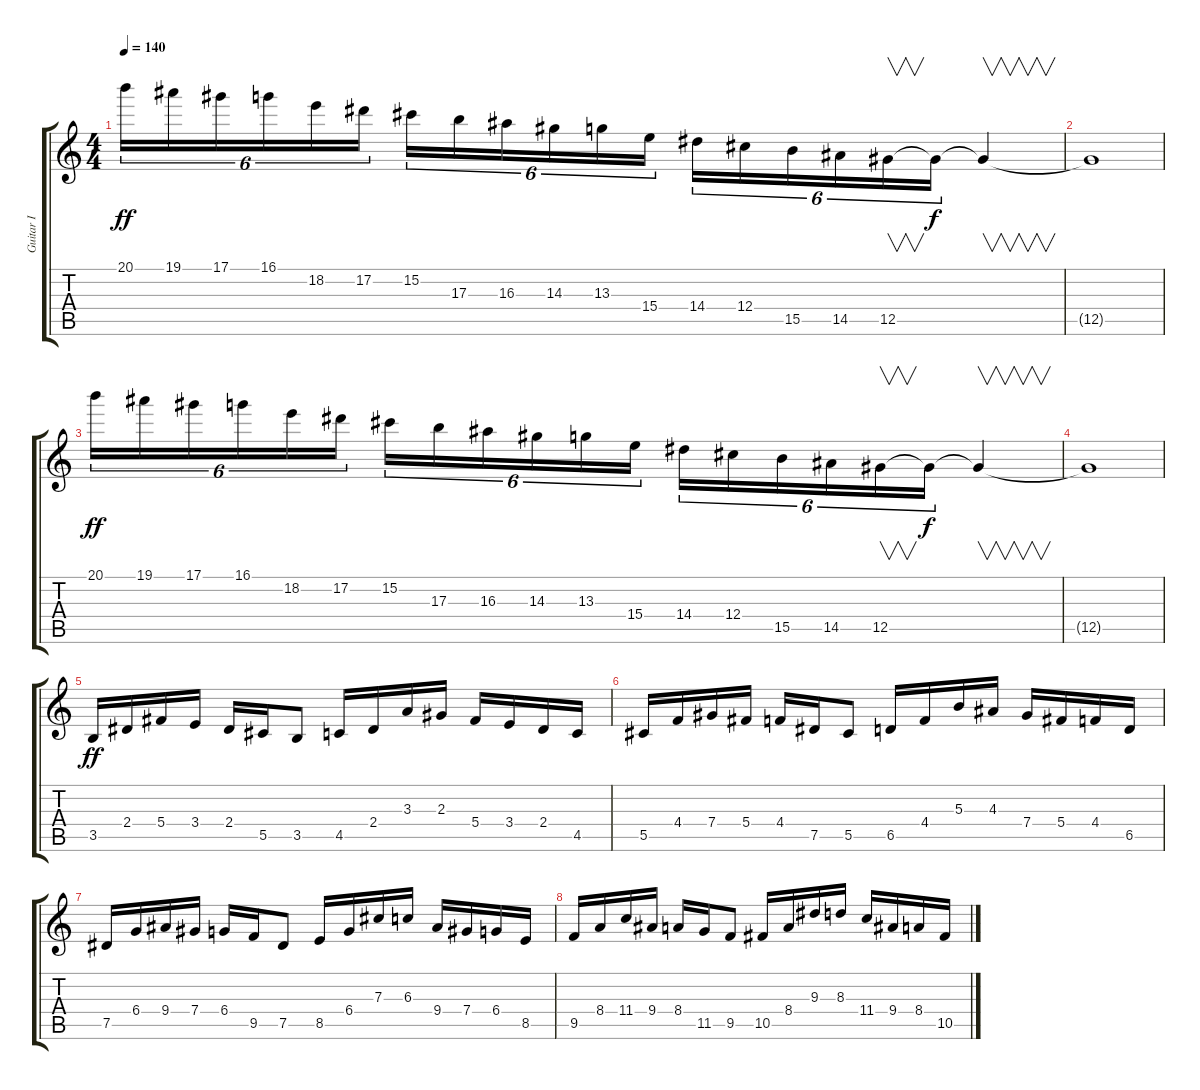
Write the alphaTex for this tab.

\track ("Guitar I" "Guitar I") {instrument distortionguitar}
\staff {score tabs}
\tuning (Eb4 Bb3 Gb3 Db3 Ab2 Eb2) {hide}
\ts (4 4)
\tempo 140
\clef g2
\ks c
20.1.16{tu (6 4) dy ff} 19.1.16{tu (6 4)} 17.1.16{tu (6 4)} 16.1.16{tu (6 4)} 18.2.16{tu (6 4)} 17.2.16{tu (6 4)} 15.2.16{tu (6 4)} 17.3.16{tu (6 4)} 16.3.16{tu (6 4)} 14.3.16{tu (6 4)} 13.3.16{tu (6 4)} 15.4.16{tu (6 4)} 14.4.16{tu (6 4)} 12.4.16{tu (6 4)} 15.5.16{tu (6 4)} 14.5.16{tu (6 4)} 12.5.16{v tu (6 4)} 12.5{t}.16{tu (6 4) dy f} 12.5{t}.4{v} |
12.5{t}.1 |
20.1.16{tu (6 4) dy ff} 19.1.16{tu (6 4)} 17.1.16{tu (6 4)} 16.1.16{tu (6 4)} 18.2.16{tu (6 4)} 17.2.16{tu (6 4)} 15.2.16{tu (6 4)} 17.3.16{tu (6 4)} 16.3.16{tu (6 4)} 14.3.16{tu (6 4)} 13.3.16{tu (6 4)} 15.4.16{tu (6 4)} 14.4.16{tu (6 4)} 12.4.16{tu (6 4)} 15.5.16{tu (6 4)} 14.5.16{tu (6 4)} 12.5.16{v tu (6 4)} 12.5{t}.16{tu (6 4) dy f} 12.5{t}.4{v} |
12.5{t}.1 |
3.5.16{dy ff} 2.4.16 5.4.16 3.4.16 2.4.16 5.5.16 3.5.8 4.5.16 2.4.16 3.3.16 2.3.16 5.4.16 3.4.16 2.4.16 4.5.16 |
5.5.16 4.4.16 7.4.16 5.4.16 4.4.16 7.5.16 5.5.8 6.5.16 4.4.16 5.3.16 4.3.16 7.4.16 5.4.16 4.4.16 6.5.16 |
7.5.16 6.4.16 9.4.16 7.4.16 6.4.16 9.5.16 7.5.8 8.5.16 6.4.16 7.3.16 6.3.16 9.4.16 7.4.16 6.4.16 8.5.16 |
9.5.16 8.4.16 11.4.16 9.4.16 8.4.16 11.5.16 9.5.8 10.5.16 8.4.16 9.3.16 8.3.16 11.4.16 9.4.16 8.4.16 10.5.16
